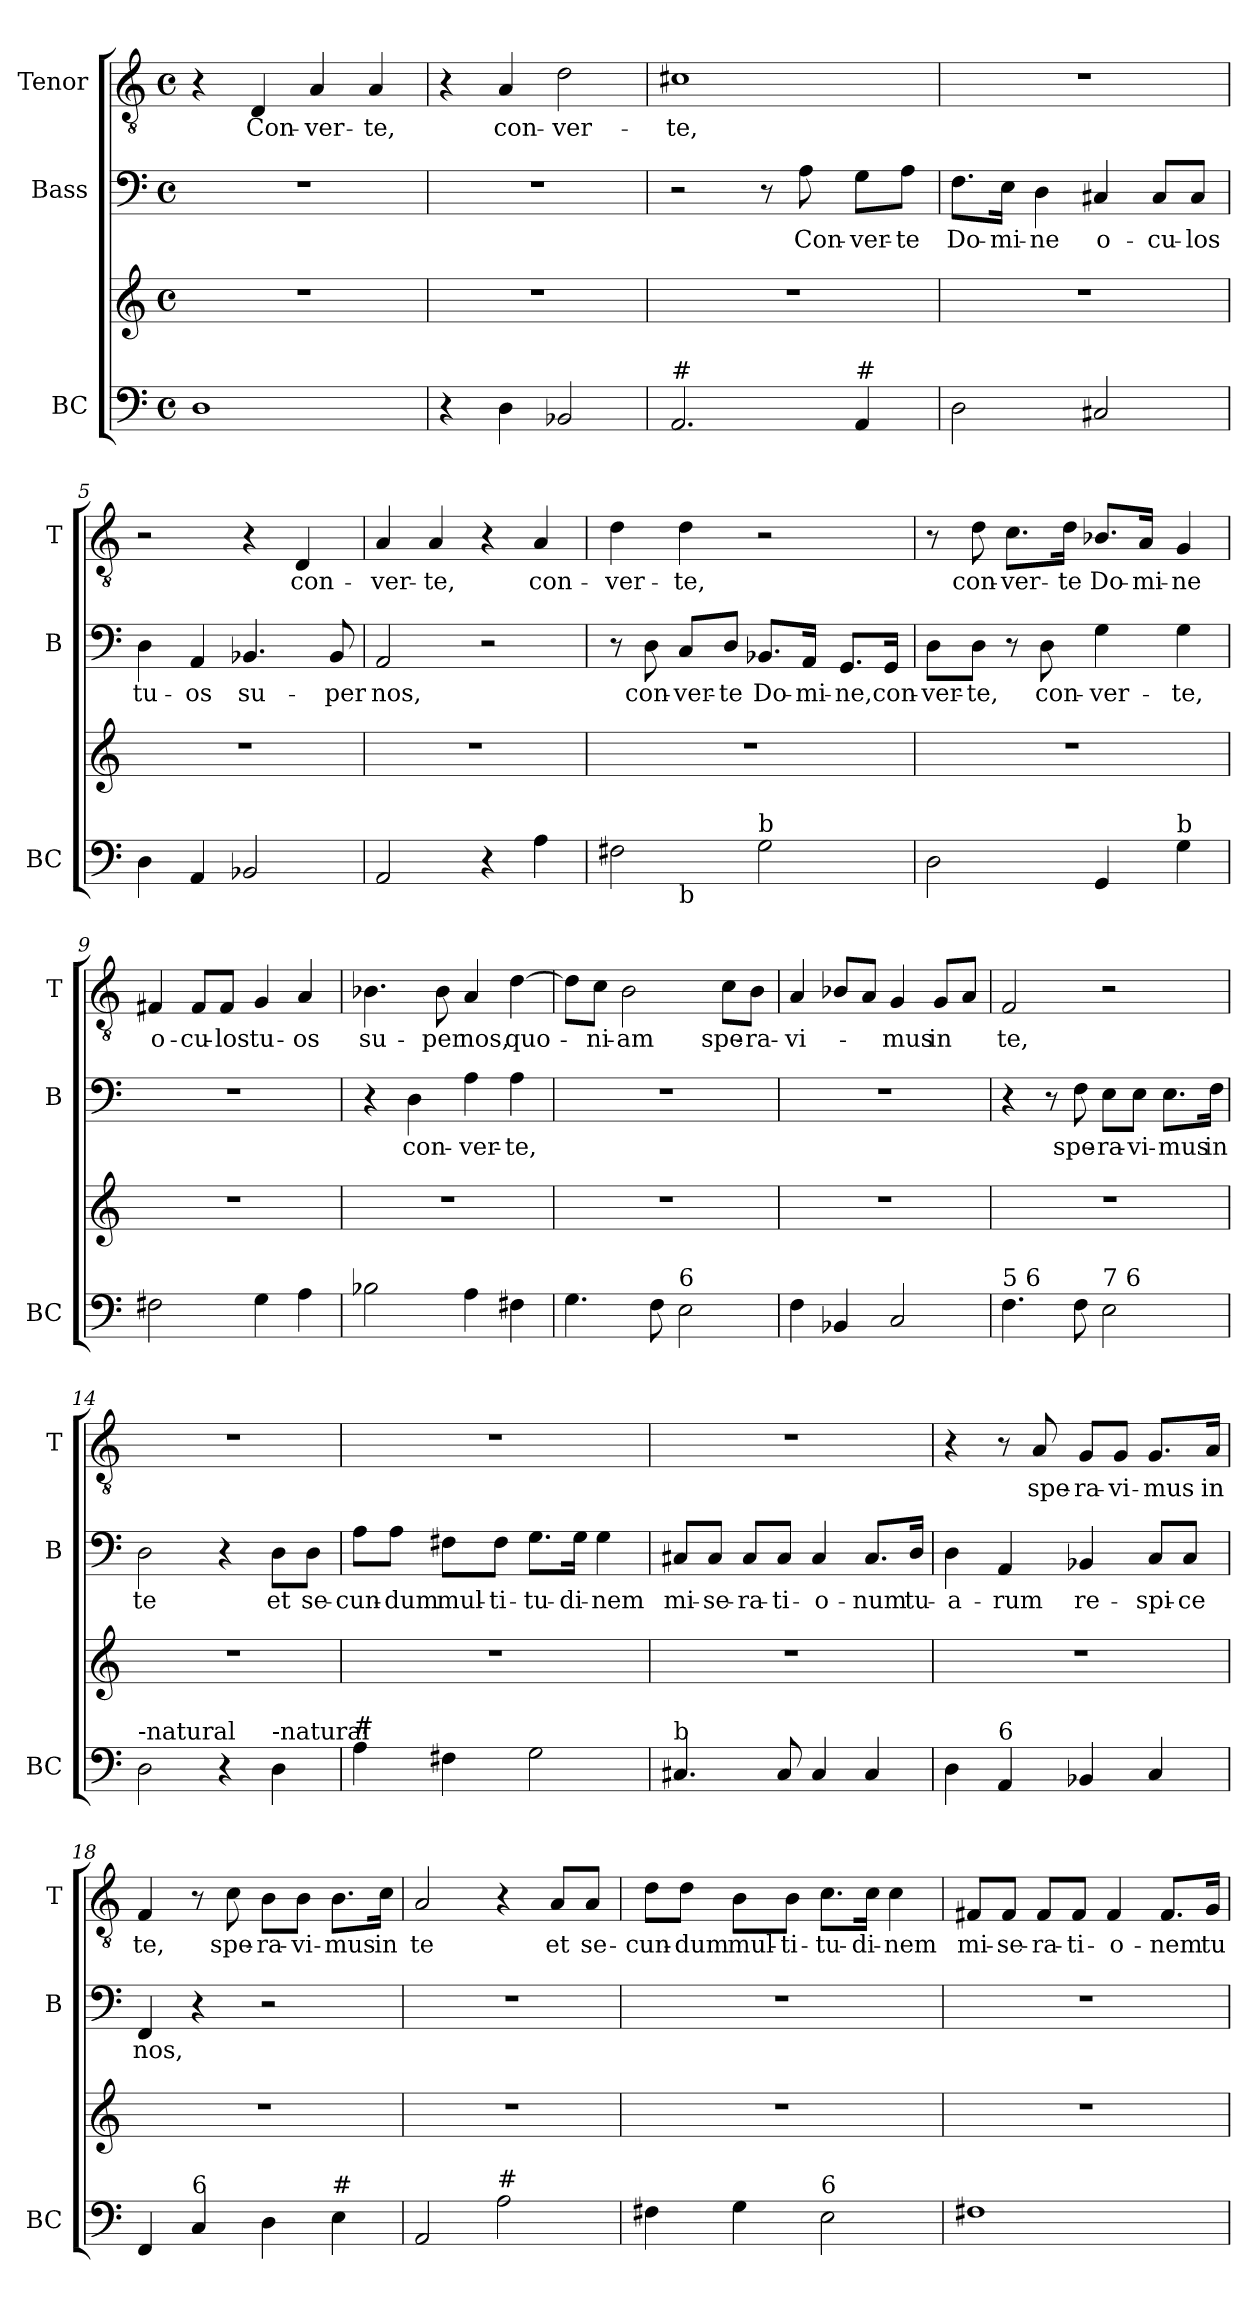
**kern	**kern	**kern	**text	**kern	**text
*part3	*part3	*part2	*part2	*part1	*part1
*staff4	*staff3	*staff2	*staff2	*staff1	*staff1
*I"BC	*	*I"Bass	*	*I"Tenor	*
*I'BC	*	*I'B	*	*I'T	*
*clefF4	*clefG2	*clefF4	*	*clefGv2	*
*k[]	*k[]	*k[]	*	*k[]	*
*C:	*C:	*C:	*	*C:	*
*M4/4	*M4/4	*M4/4	*	*M4/4	*
*met(c)	*met(c)	*met(c)	*	*met(c)	*
=1	=1	=1	=1	=1	=1
1D	1r	1r	.	4r	.
!	!	!	!	!	!LO:LY:b
.	.	.	.	4D/	Con-
!	!	!	!	!	!LO:LY:b
.	.	.	.	4A/	-ver-
!	!	!	!	!	!LO:LY:b
.	.	.	.	4A/	-te,
=2	=2	=2	=2	=2	=2
4r	1r	1r	.	4r	.
!	!	!	!	!	!LO:LY:b
4D\	.	.	.	4A/	con-
!	!	!	!	!	!LO:LY:b
2BB-X/	.	.	.	2d\	-ver-
=3	=3	=3	=3	=3	=3
!LO:TX:a:t=#	!	!	!	!	!
!	!	!	!	!	!LO:LY:b
2.AA/	1r	2r	.	1c#X	-te,
.	.	8r	.	.	.
!	!	!	!LO:LY:b	!	!
.	.	8A\	Con-	.	.
!LO:TX:a:t=#	!	!	!	!	!
!	!	!	!LO:LY:b	!	!
4AA/	.	8G\L	-ver-	.	.
!	!	!	!LO:LY:b	!	!
.	.	8A\J	-te	.	.
=4	=4	=4	=4	=4	=4
!	!	!	!LO:LY:b	!	!
2D\	1r	8.F\L	Do-	1r	.
!	!	!	!LO:LY:b	!	!
.	.	16E\Jk	-mi-	.	.
!	!	!	!LO:LY:b	!	!
.	.	4D\	-ne	.	.
!	!	!	!LO:LY:b	!	!
2C#X/	.	4C#X/	o-	.	.
!	!	!	!LO:LY:b	!	!
.	.	8C#/L	-cu-	.	.
!	!	!	!LO:LY:b	!	!
.	.	8C#/J	-los	.	.
=5	=5	=5	=5	=5	=5
!	!	!	!LO:LY:b	!	!
4D\	1r	4D\	tu-	2r	.
!	!	!	!LO:LY:b	!	!
4AA/	.	4AA/	-os	.	.
!	!	!	!LO:LY:b	!	!
2BB-X/	.	4.BB-X/	su-	4r	.
!	!	!	!	!	!LO:LY:b
.	.	.	.	4D/	con-
!	!	!	!LO:LY:b	!	!
.	.	8BB-/	-per	.	.
!!LO:LB:g=z
=6	=6	=6	=6	=6	=6
!	!	!	!LO:LY:b	!	!LO:LY:b
2AA/	1r	2AA/	nos,	4A/	-ver-
!	!	!	!	!	!LO:LY:b
.	.	.	.	4A/	-te,
4r	.	2r	.	4r	.
!	!	!	!	!	!LO:LY:b
4A\	.	.	.	4A/	con-
=7	=7	=7	=7	=7	=7
!LO:TX:b:t=b	!	!	!	!	!
!	!	!	!	!	!LO:LY:b
*^	*	*	*	*	*
2F#X\	4ryy	1r	8r	.	4d\	-ver-
!	!	!	!	!LO:LY:b	!	!
.	.	.	8D\	con-	.	.
!	!LO:TX:b:t=b	!	!	!	!	!
!	!	!	!	!LO:LY:b	!	!LO:LY:b
.	2.ryy	.	8C/L	-ver-	4d\	-te,
!	!	!	!	!LO:LY:b	!	!
.	.	.	8D/J	-te	.	.
!LO:TX:a:t=b	!	!	!	!	!	!
!	!	!	!	!LO:LY:b	!	!
2G\	.	.	8.BB-X/L	Do-	2r	.
!	!	!	!	!LO:LY:b	!	!
.	.	.	16AA/Jk	-mi-	.	.
!	!	!	!	!LO:LY:b	!	!
.	.	.	8.GG/L	-ne,	.	.
!	!	!	!	!LO:LY:b	!	!
.	.	.	16GG/Jk	con-	.	.
=8	=8	=8	=8	=8	=8	=8
!	!	!	!	!LO:LY:b	!	!
*v	*v	*	*	*	*	*
2D\	1r	8D\L	-ver-	8r	.
!	!	!	!LO:LY:b	!	!LO:LY:b
.	.	8D\J	-te,	8d\	con-
!	!	!	!	!	!LO:LY:b
.	.	8r	.	8.c\L	-ver-
!	!	!	!LO:LY:b	!	!
.	.	8D\	con-	.	.
!	!	!	!	!	!LO:LY:b
.	.	.	.	16d\Jk	-te
!	!	!	!LO:LY:b	!	!LO:LY:b
4GG/	.	4G\	-ver-	8.B-X/L	Do-
!	!	!	!	!	!LO:LY:b
.	.	.	.	16A/Jk	-mi-
!LO:TX:a:t=b	!	!	!	!	!
!	!	!	!LO:LY:b	!	!LO:LY:b
4G\	.	4G\	-te,	4G/	-ne
=9	=9	=9	=9	=9	=9
!	!	!	!	!	!LO:LY:b
2F#X\	1r	1r	.	4F#X/	o-
!	!	!	!	!	!LO:LY:b
.	.	.	.	8F#/L	-cu-
!	!	!	!	!	!LO:LY:b
.	.	.	.	8F#/J	-los
!	!	!	!	!	!LO:LY:b
4G\	.	.	.	4G/	tu-
!	!	!	!	!	!LO:LY:b
4A\	.	.	.	4A/	-os
=10	=10	=10	=10	=10	=10
!	!	!	!	!	!LO:LY:b
2B-X\	1r	4r	.	4.B-X\	su-
!	!	!	!LO:LY:b	!	!
.	.	4D\	con-	.	.
!	!	!	!	!	!LO:LY:b
.	.	.	.	8B-\	-per
!	!	!	!LO:LY:b	!	!LO:LY:b
4A\	.	4A\	-ver-	4A/	nos,
!	!	!	!LO:LY:b	!	!LO:LY:b
4F#X\	.	4A\	-te,	[4d\	quo-
!!LO:LB:g=z
=11	=11	=11	=11	=11	=11
4.G\	1r	1r	.	8d\L]	.
!	!	!	!	!	!LO:LY:b
.	.	.	.	8c\J	-ni-
!	!	!	!	!	!LO:LY:b
.	.	.	.	2B\	-am
8F\	.	.	.	.	.
!LO:TX:a:t=6	!	!	!	!	!
2E\	.	.	.	.	.
!	!	!	!	!	!LO:LY:b
.	.	.	.	8c\L	spe-
!	!	!	!	!	!LO:LY:b
.	.	.	.	8B\J	-ra-
=12	=12	=12	=12	=12	=12
!	!	!	!	!	!LO:LY:b
4F\	1r	1r	.	4A/	-vi-
4BB-X/	.	.	.	8B-X/L	.
.	.	.	.	8A/J	.
!	!	!	!	!	!LO:LY:b
2C/	.	.	.	4G/	-mus
!	!	!	!	!	!LO:LY:b
.	.	.	.	8G/L	in
.	.	.	.	8A/J	.
=13	=13	=13	=13	=13	=13
!LO:TX:a:t=5      6	!	!	!	!	!
!	!	!	!	!	!LO:LY:b
4.F\	1r	4r	.	2F/	te,
.	.	8r	.	.	.
!	!	!	!LO:LY:b	!	!
8F\	.	8F\	spe-	.	.
!LO:TX:a:t=7         6	!	!	!	!	!
!	!	!	!LO:LY:b	!	!
2E\	.	8E\L	-ra-	2r	.
!	!	!	!LO:LY:b	!	!
.	.	8E\J	-vi-	.	.
!	!	!	!LO:LY:b	!	!
.	.	8.E\L	-mus	.	.
!	!	!	!LO:LY:b	!	!
.	.	16F\Jk	in	.	.
=14	=14	=14	=14	=14	=14
!LO:TX:a:t=-natural	!	!	!	!	!
!	!	!	!LO:LY:b	!	!
2D\	1r	2D\	te	1r	.
4r	.	4r	.	.	.
!LO:TX:a:t=-natural	!	!	!	!	!
!	!	!	!LO:LY:b	!	!
4D\	.	8D\L	et	.	.
!	!	!	!LO:LY:b	!	!
.	.	8D\J	se-	.	.
!!LO:PB:g=z
=15	=15	=15	=15	=15	=15
!LO:TX:a:t=#	!	!	!	!	!
!	!	!	!LO:LY:b	!	!
4A\	1r	8A\L	-cun-	1r	.
!	!	!	!LO:LY:b	!	!
.	.	8A\J	-dum	.	.
!	!	!	!LO:LY:b	!	!
4F#X\	.	8F#X\L	mul-	.	.
!	!	!	!LO:LY:b	!	!
.	.	8F#\J	-ti-	.	.
!	!	!	!LO:LY:b	!	!
2G\	.	8.G\L	-tu-	.	.
!	!	!	!LO:LY:b	!	!
.	.	16G\Jk	-di-	.	.
!	!	!	!LO:LY:b	!	!
.	.	4G\	-nem	.	.
=16	=16	=16	=16	=16	=16
!LO:TX:a:t=b	!	!	!	!	!
!	!	!	!LO:LY:b	!	!
4.C#X/	1r	8C#X/L	mi-	1r	.
!	!	!	!LO:LY:b	!	!
.	.	8C#/J	-se-	.	.
!	!	!	!LO:LY:b	!	!
.	.	8C#/L	-ra-	.	.
!	!	!	!LO:LY:b	!	!
8C#/	.	8C#/J	-ti-	.	.
!	!	!	!LO:LY:b	!	!
4C#/	.	4C#/	-o-	.	.
!	!	!	!LO:LY:b	!	!
4C#/	.	8.C#/L	-num	.	.
!	!	!	!LO:LY:b	!	!
.	.	16D/Jk	tu-	.	.
=17	=17	=17	=17	=17	=17
!	!	!	!LO:LY:b	!	!
4D\	1r	4D\	-a-	4r	.
!LO:TX:a:t=6	!	!	!	!	!
!	!	!	!LO:LY:b	!	!
4AA/	.	4AA/	-rum	8r	.
!	!	!	!	!	!LO:LY:b
.	.	.	.	8A/	spe-
!	!	!	!LO:LY:b	!	!LO:LY:b
4BB-X/	.	4BB-X/	re-	8G/L	-ra-
!	!	!	!	!	!LO:LY:b
.	.	.	.	8G/J	-vi-
!	!	!	!LO:LY:b	!	!LO:LY:b
4C/	.	8C/L	-spi-	8.G/L	-mus
!	!	!	!LO:LY:b	!	!
.	.	8C/J	-ce	.	.
!	!	!	!	!	!LO:LY:b
.	.	.	.	16A/Jk	in
=18	=18	=18	=18	=18	=18
!	!	!	!LO:LY:b	!	!LO:LY:b
4FF/	1r	4FF/	nos,	4F/	te,
!LO:TX:a:t=6	!	!	!	!	!
4C/	.	4r	.	8r	.
!	!	!	!	!	!LO:LY:b
.	.	.	.	8c\	spe-
!	!	!	!	!	!LO:LY:b
4D\	.	2r	.	8B\L	-ra-
!	!	!	!	!	!LO:LY:b
.	.	.	.	8B\J	-vi-
!LO:TX:a:t=#	!	!	!	!	!
!	!	!	!	!	!LO:LY:b
4E\	.	.	.	8.B\L	-mus
!	!	!	!	!	!LO:LY:b
.	.	.	.	16c\Jk	in
!!LO:LB:g=z
=19	=19	=19	=19	=19	=19
!	!	!	!	!	!LO:LY:b
2AA/	1r	1r	.	2A/	te
!LO:TX:a:t=#	!	!	!	!	!
2A\	.	.	.	4r	.
!	!	!	!	!	!LO:LY:b
.	.	.	.	8A/L	et
!	!	!	!	!	!LO:LY:b
.	.	.	.	8A/J	se-
=20	=20	=20	=20	=20	=20
!	!	!	!	!	!LO:LY:b
4F#X\	1r	1r	.	8d\L	-cun-
!	!	!	!	!	!LO:LY:b
.	.	.	.	8d\J	-dum
!	!	!	!	!	!LO:LY:b
4G\	.	.	.	8B\L	mul-
!	!	!	!	!	!LO:LY:b
.	.	.	.	8B\J	-ti-
!LO:TX:a:t=6	!	!	!	!	!
!	!	!	!	!	!LO:LY:b
2E\	.	.	.	8.c\L	-tu-
!	!	!	!	!	!LO:LY:b
.	.	.	.	16c\Jk	-di-
!	!	!	!	!	!LO:LY:b
.	.	.	.	4c\	-nem
=21	=21	=21	=21	=21	=21
!	!	!	!	!	!LO:LY:b
1F#X	1r	1r	.	8F#X/L	mi-
!	!	!	!	!	!LO:LY:b
.	.	.	.	8F#/J	-se-
!	!	!	!	!	!LO:LY:b
.	.	.	.	8F#/L	-ra-
!	!	!	!	!	!LO:LY:b
.	.	.	.	8F#/J	-ti-
!	!	!	!	!	!LO:LY:b
.	.	.	.	4F#/	-o-
!	!	!	!	!	!LO:LY:b
.	.	.	.	8.F#/L	-nem
!	!	!	!	!	!LO:LY:b
.	.	.	.	16G/Jk	tu-
=	=	=	=	=	=
*-	*-	*-	*-	*-	*-
